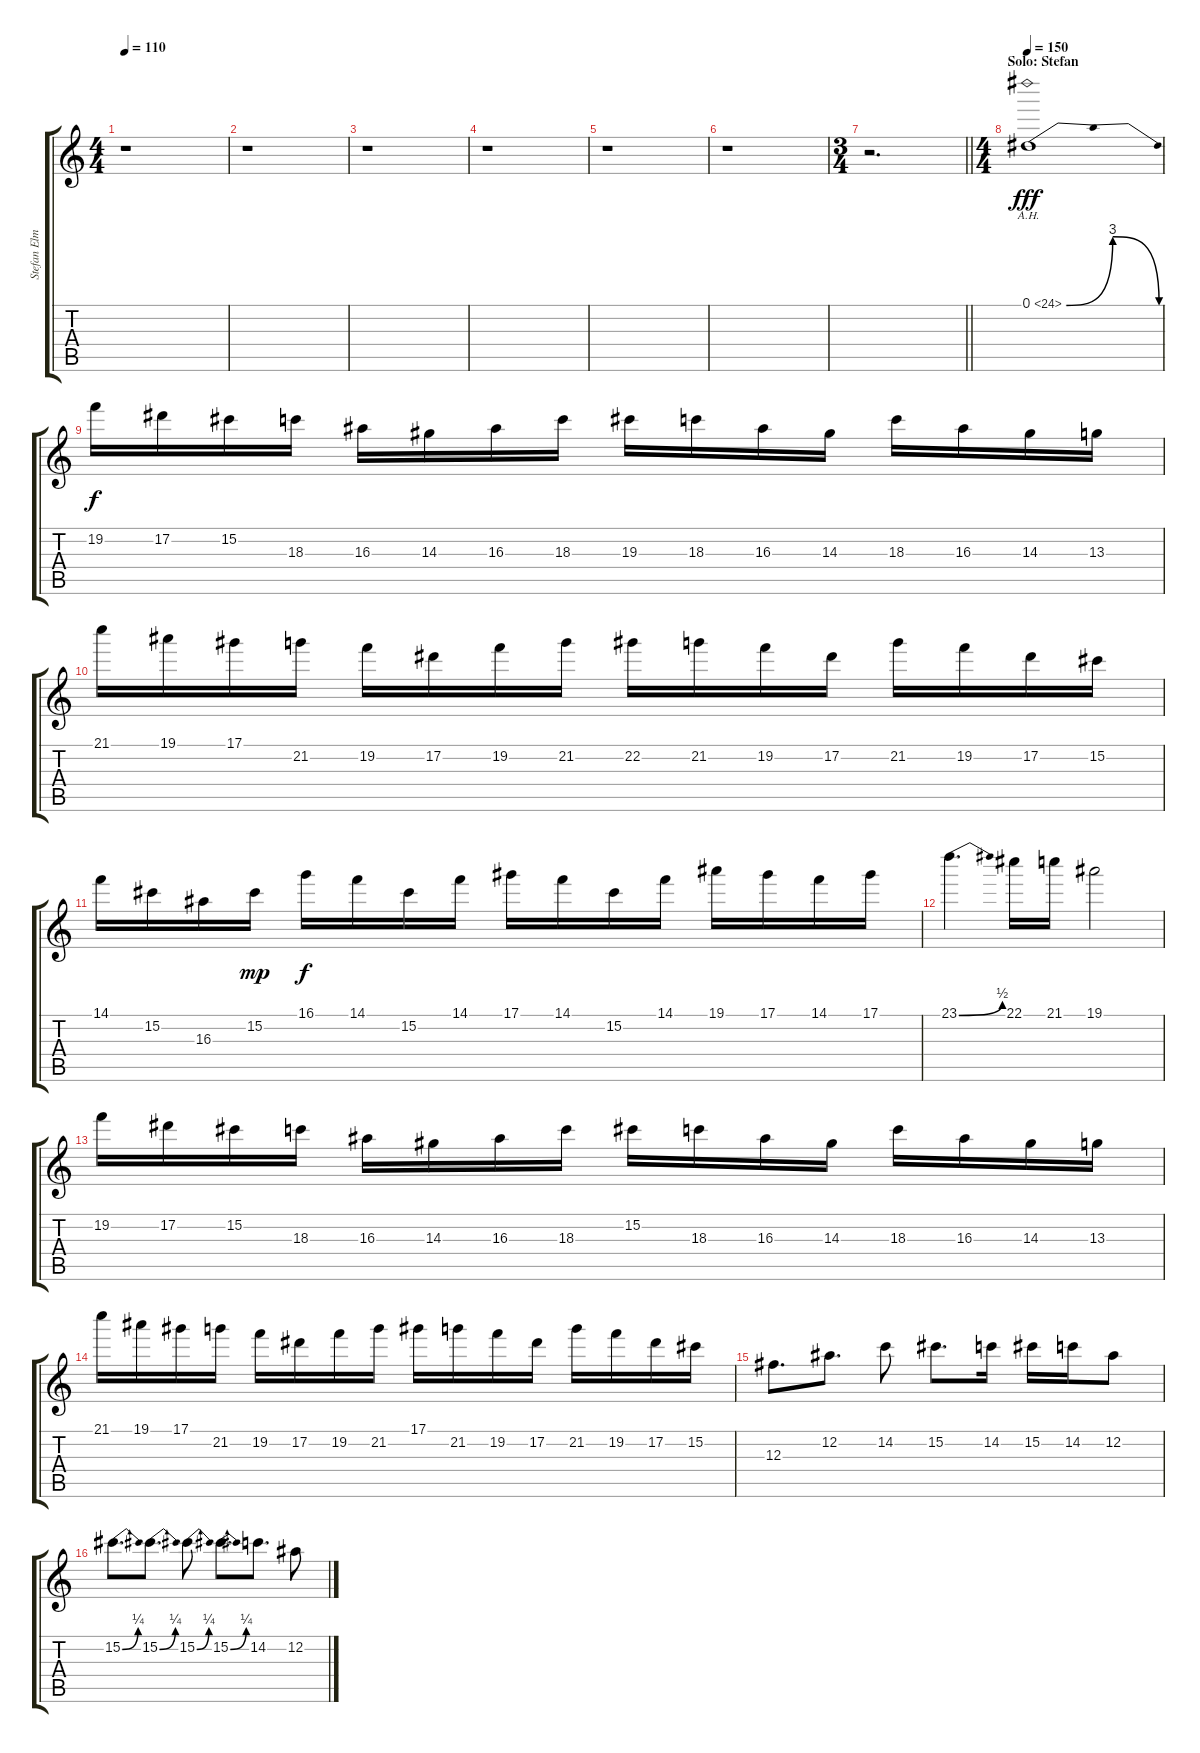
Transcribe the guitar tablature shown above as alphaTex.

\track ("Stefan Elmgren" "Stefan Elm") {instrument distortionguitar}
\staff {score tabs}
\tuning (Eb4 Bb3 Gb3 Db3 Ab2 Eb2) {hide}
\ts (4 4)
\tempo 110
\clef g2
\ks c
r.1{dy f} |
r.1 |
r.1 |
r.1 |
r.1 |
r.1 |
\ts (3 4)
\barLineRight lightlight
r.2{d} |
\ts (4 4)
\section ("" "Solo: Stefan")
\tempo 150
0.1{be (bendrelease 0 0 10 12 45 12 60 0) ah 24}.1{dy fff volume 16} |
19.2.16{dy f} 17.2.16 15.2.16 18.3.16 16.3.16 14.3.16 16.3.16 18.3.16 19.3.16 18.3.16 16.3.16 14.3.16 18.3.16 16.3.16 14.3.16 13.3.16 |
21.1.16 19.1.16 17.1.16 21.2.16 19.2.16 17.2.16 19.2.16 21.2.16 22.2.16 21.2.16 19.2.16 17.2.16 21.2.16 19.2.16 17.2.16 15.2.16 |
14.1.16 15.2.16 16.3.16 15.2.16{dy mp} 16.1.16{dy f} 14.1.16 15.2.16 14.1.16 17.1.16 14.1.16 15.2.16 14.1.16 19.1.16 17.1.16 14.1.16 17.1.16 |
23.1{be (bend 0 0 60 2)}.4{d} 22.1.16 21.1.16 19.1.2 |
19.2.16 17.2.16 15.2.16 18.3.16 16.3.16 14.3.16 16.3.16 18.3.16 15.2.16 18.3.16 16.3.16 14.3.16 18.3.16 16.3.16 14.3.16 13.3.16 |
21.1.16 19.1.16 17.1.16 21.2.16 19.2.16 17.2.16 19.2.16 21.2.16 17.1.16 21.2.16 19.2.16 17.2.16 21.2.16 19.2.16 17.2.16 15.2.16 |
12.3.8{d} 12.2.8{d} 14.2.8 15.2.8{d} 14.2.16 15.2.16 14.2.16 12.2.8 |
15.2{be (bend 0 0 60 1)}.8{d} 15.2{be (bend 0 0 60 1)}.8{d} 15.2{be (bend 0 0 60 1)}.8 15.2{be (bend 0 0 60 1)}.8{d} 14.2.8{d} 12.2.8
